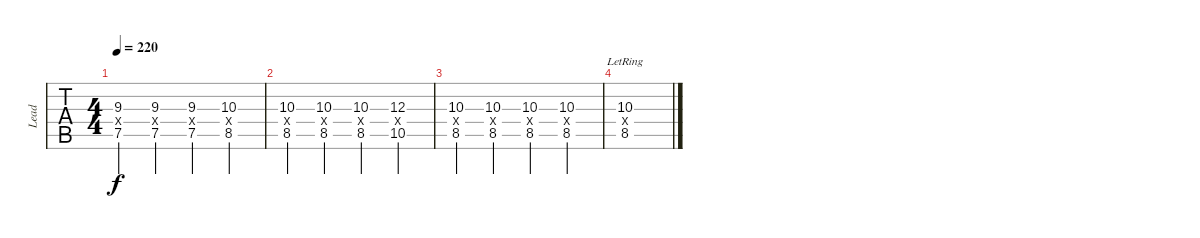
\track ("Lead" "Lead") {instrument overdrivenguitar}
\staff {tabs}
\tuning (Eb4 Bb3 Gb3 Db3 Ab2 Eb2) {hide}
\ts (4 4)
\tempo 220
\clef g2
\ks c
(9.3 0.4{x} 7.5).4{dy f} (9.3 0.4{x} 7.5).4 (9.3 0.4{x} 7.5).4 (10.3 0.4{x} 8.5).4 |
(10.3 0.4{x} 8.5).4 (10.3 0.4{x} 8.5).4 (10.3 0.4{x} 8.5).4 (12.3 0.4{x} 10.5).4 |
(10.3 0.4{x} 8.5).4 (10.3 0.4{x} 8.5).4 (10.3 0.4{x} 8.5).4 (10.3 0.4{x} 8.5).4 |
(10.3{lr} 0.4{x} 8.5{lr}).1
